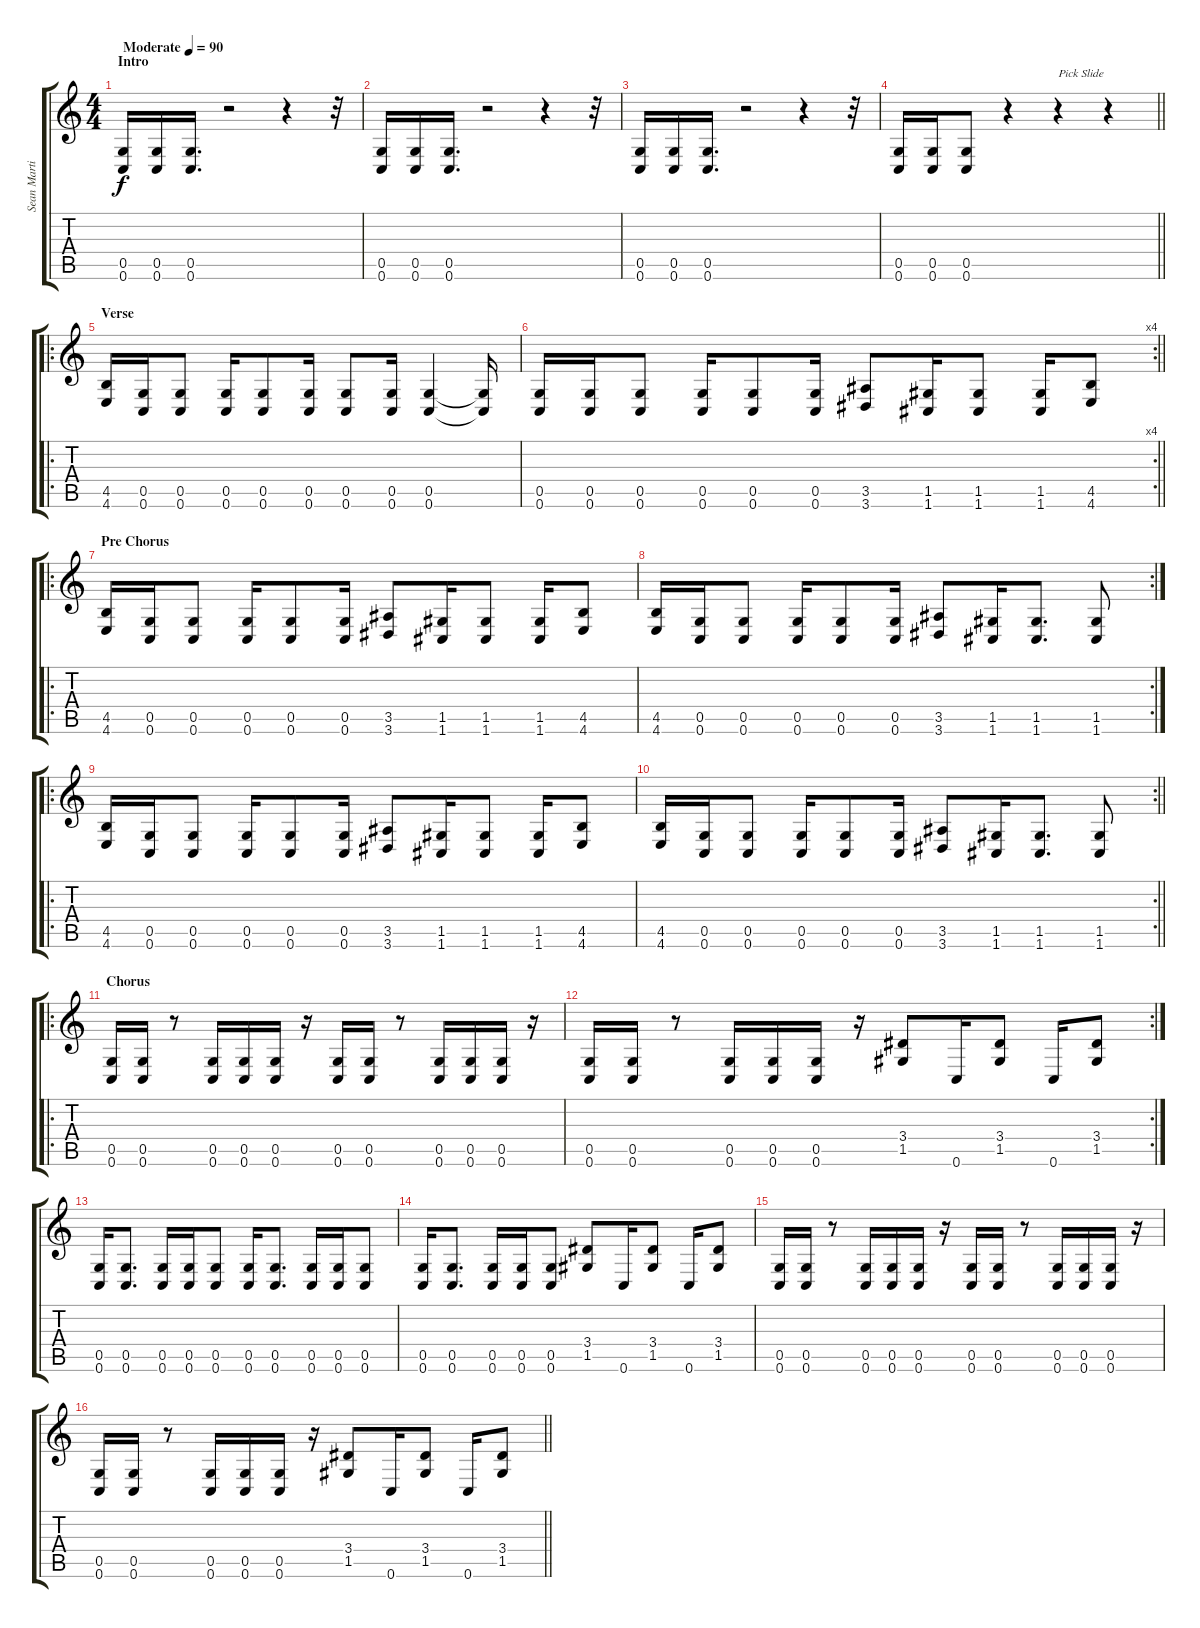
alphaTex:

\track ("Sean Martin" "Sean Marti") {instrument distortionguitar}
\staff {score tabs}
\tuning (D4 A3 F3 C3 G2 C2) {hide}
\ts (4 4)
\section ("" "Intro")
\tempo (90 "Moderate")
\clef g2
\ks c
(0.5 0.6).16{dy f instrument distortionguitar} (0.5 0.6).16 (0.5 0.6).16{d} r.2 r.4 r.32 |
(0.5 0.6).16 (0.5 0.6).16 (0.5 0.6).16{d} r.2 r.4 r.32 |
(0.5 0.6).16 (0.5 0.6).16 (0.5 0.6).16{d} r.2 r.4 r.32 |
\barLineRight lightlight
(0.5 0.6).16 (0.5 0.6).16 (0.5 0.6).8 r.4 r.4{txt "Pick Slide"} r.4 |
\ro
\section ("" "Verse")
(4.5 4.6).16 (0.5 0.6).16 (0.5 0.6).8 (0.5 0.6).16 (0.5 0.6).8 (0.5 0.6).16 (0.5 0.6).8 (0.5 0.6).16 (0.5 0.6).4 (0.5{t} 0.6{t}).16 |
\rc 4
\barLineRight lightlight
(0.5 0.6).16 (0.5 0.6).16 (0.5 0.6).8 (0.5 0.6).16 (0.5 0.6).8 (0.5 0.6).16 (3.5 3.6).8 (1.5 1.6).16 (1.5 1.6).8 (1.5 1.6).16 (4.5 4.6).8 |
\ro
\section ("" "Pre Chorus")
(4.5 4.6).16 (0.5 0.6).16 (0.5 0.6).8 (0.5 0.6).16 (0.5 0.6).8 (0.5 0.6).16 (3.5 3.6).8 (1.5 1.6).16 (1.5 1.6).8 (1.5 1.6).16 (4.5 4.6).8 |
\rc 2
(4.5 4.6).16 (0.5 0.6).16 (0.5 0.6).8 (0.5 0.6).16 (0.5 0.6).8 (0.5 0.6).16 (3.5 3.6).8 (1.5 1.6).16 (1.5 1.6).8{d} (1.5 1.6).8 |
\ro
(4.5 4.6).16 (0.5 0.6).16 (0.5 0.6).8 (0.5 0.6).16 (0.5 0.6).8 (0.5 0.6).16 (3.5 3.6).8 (1.5 1.6).16 (1.5 1.6).8 (1.5 1.6).16 (4.5 4.6).8 |
\rc 2
\barLineRight lightlight
(4.5 4.6).16 (0.5 0.6).16 (0.5 0.6).8 (0.5 0.6).16 (0.5 0.6).8 (0.5 0.6).16 (3.5 3.6).8 (1.5 1.6).16 (1.5 1.6).8{d} (1.5 1.6).8 |
\ro
\section ("" "Chorus")
(0.5 0.6).16 (0.5 0.6).16 r.8 (0.5 0.6).16 (0.5 0.6).16 (0.5 0.6).16 r.16 (0.5 0.6).16 (0.5 0.6).16 r.8 (0.5 0.6).16 (0.5 0.6).16 (0.5 0.6).16 r.16 |
\rc 2
(0.5 0.6).16 (0.5 0.6).16 r.8 (0.5 0.6).16 (0.5 0.6).16 (0.5 0.6).16 r.16 (3.4 1.5).8 0.6.16 (3.4 1.5).8 0.6.16 (3.4 1.5).8 |
(0.5 0.6).16 (0.5 0.6).8{d} (0.5 0.6).16 (0.5 0.6).16 (0.5 0.6).8 (0.5 0.6).16 (0.5 0.6).8{d} (0.5 0.6).16 (0.5 0.6).16 (0.5 0.6).8 |
(0.5 0.6).16 (0.5 0.6).8{d} (0.5 0.6).16 (0.5 0.6).16 (0.5 0.6).8 (3.4 1.5).8 0.6.16 (3.4 1.5).8 0.6.16 (3.4 1.5).8 |
(0.5 0.6).16 (0.5 0.6).16 r.8 (0.5 0.6).16 (0.5 0.6).16 (0.5 0.6).16 r.16 (0.5 0.6).16 (0.5 0.6).16 r.8 (0.5 0.6).16 (0.5 0.6).16 (0.5 0.6).16 r.16 |
\barLineRight lightlight
(0.5 0.6).16 (0.5 0.6).16 r.8 (0.5 0.6).16 (0.5 0.6).16 (0.5 0.6).16 r.16 (3.4 1.5).8 0.6.16 (3.4 1.5).8 0.6.16 (3.4 1.5).8
